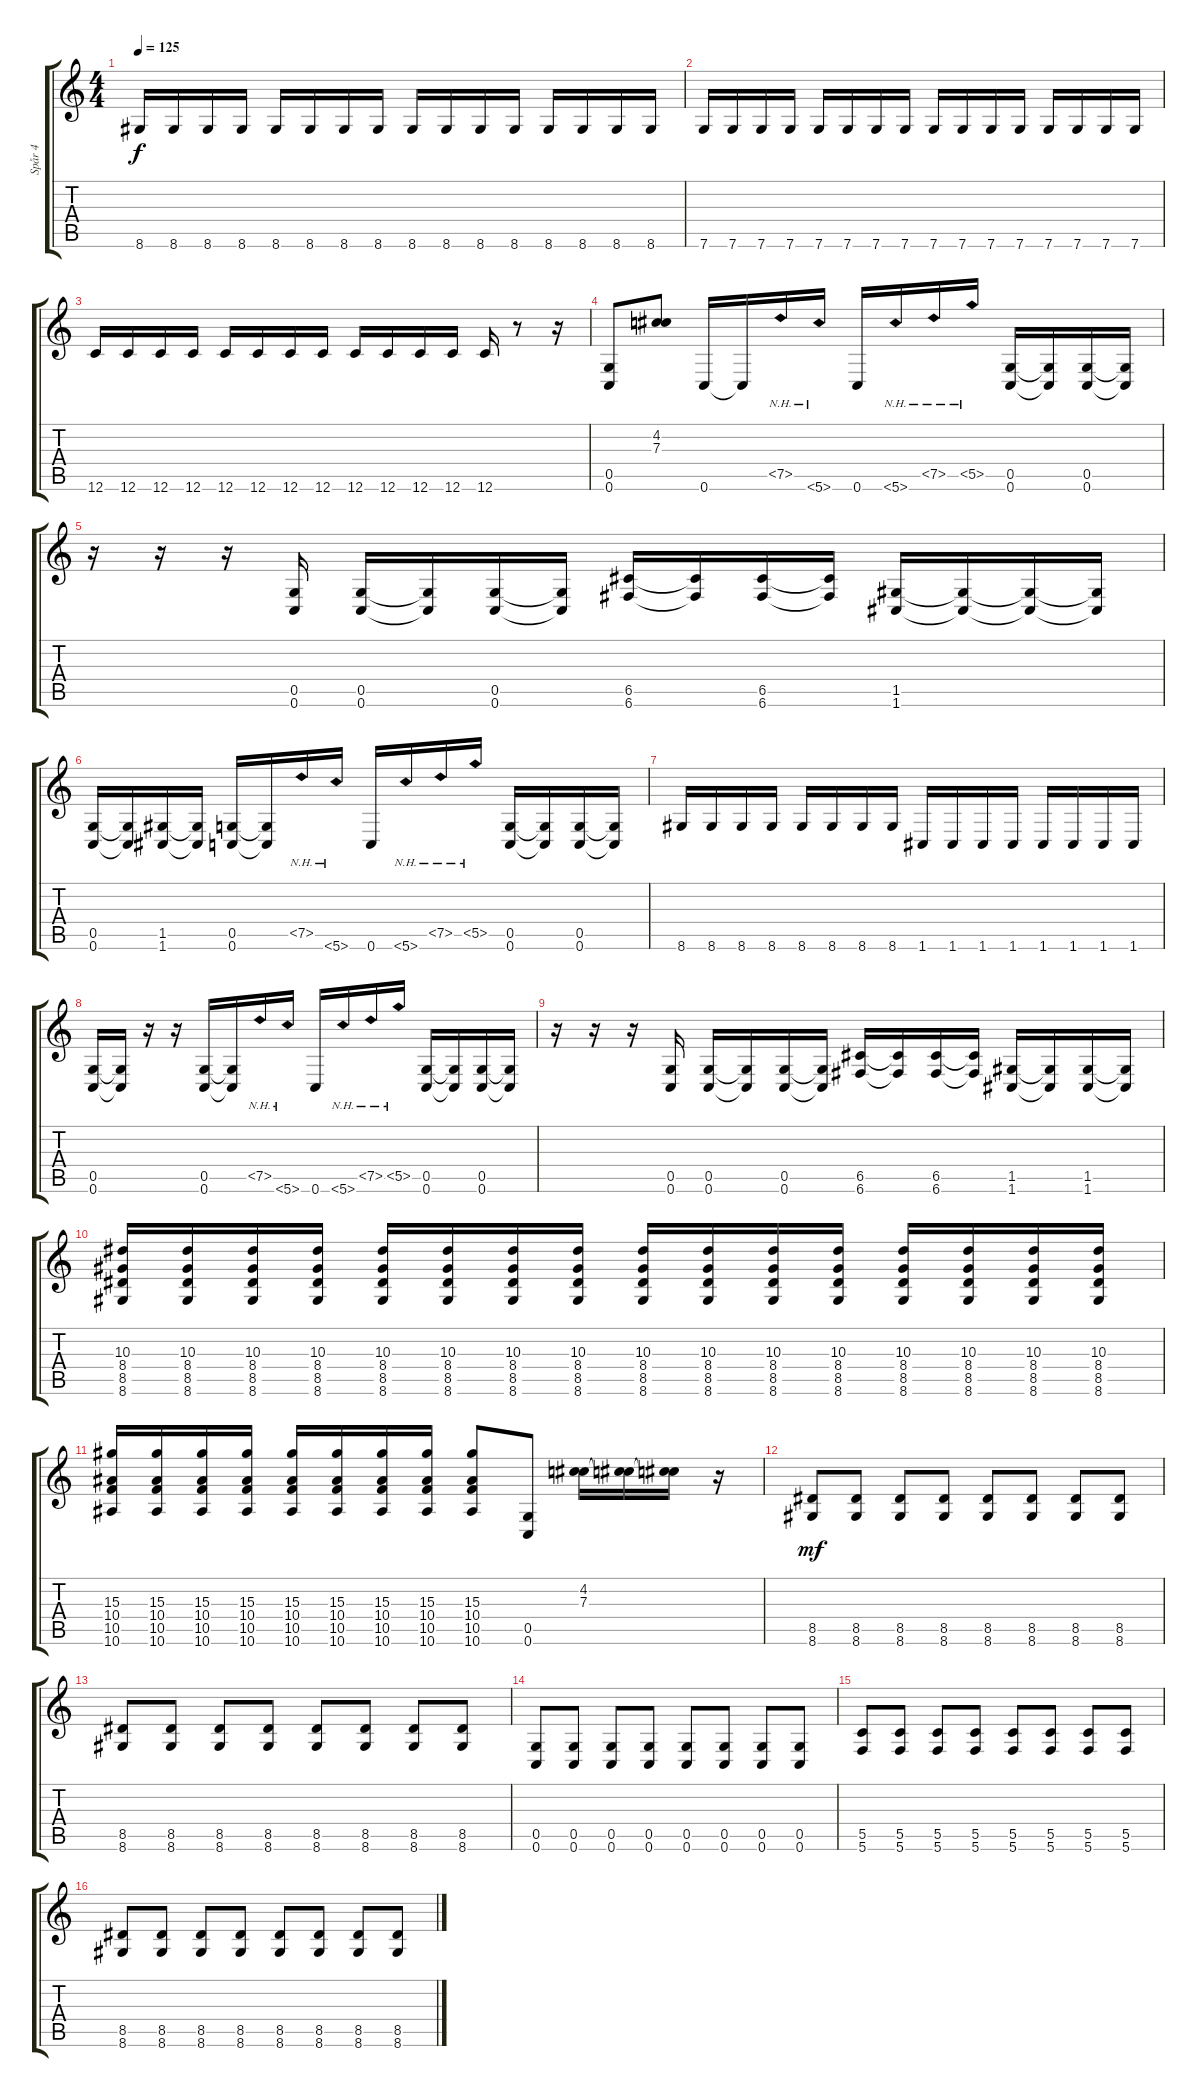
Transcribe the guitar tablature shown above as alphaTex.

\track ("Spår 4" "Spår 4") {instrument distortionguitar}
\staff {score tabs}
\tuning (D4 A3 F3 C3 G2 C2) {hide}
\ts (4 4)
\tempo 125
\clef g2
\ks c
8.6.16{dy f} 8.6.16 8.6.16 8.6.16 8.6.16 8.6.16 8.6.16 8.6.16 8.6.16 8.6.16 8.6.16 8.6.16 8.6.16 8.6.16 8.6.16 8.6.16 |
7.6.16 7.6.16 7.6.16 7.6.16 7.6.16 7.6.16 7.6.16 7.6.16 7.6.16 7.6.16 7.6.16 7.6.16 7.6.16 7.6.16 7.6.16 7.6.16 |
12.6.16 12.6.16 12.6.16 12.6.16 12.6.16 12.6.16 12.6.16 12.6.16 12.6.16 12.6.16 12.6.16 12.6.16 12.6.16 r.8 r.16 |
(0.5 0.6).8 (4.2 7.3).8 0.6.16 0.6{t}.16 7.5{nh}.16 5.6{nh}.16 0.6.16 5.6{nh}.16 7.5{nh}.16 5.5{nh}.16 (0.5 0.6).16 (0.5{t} 0.6{t}).16 (0.5 0.6).16 (0.5{t} 0.6{t}).16 |
r.16 r.16 r.16 (0.5 0.6).16 (0.5 0.6).16 (0.5{t} 0.6{t}).16 (0.5 0.6).16 (0.5{t} 0.6{t}).16 (6.5 6.6).16 (6.5{t} 6.6{t}).16 (6.5 6.6).16 (6.5{t} 6.6{t}).16 (1.5 1.6).16 (1.5{t} 1.6{t}).16 (1.5{t} 1.6{t}).16 (1.5{t} 1.6{t}).16 |
(0.5 0.6).16 (0.5{t} 0.6{t}).16 (1.5 1.6).16 (1.5{t} 1.6{t}).16 (0.5 0.6).16 (0.5{t} 0.6{t}).16 7.5{nh}.16 5.6{nh}.16 0.6.16 5.6{nh}.16 7.5{nh}.16 5.5{nh}.16 (0.5 0.6).16 (0.5{t} 0.6{t}).16 (0.5 0.6).16 (0.5{t} 0.6{t}).16 |
8.6.16 8.6.16 8.6.16 8.6.16 8.6.16 8.6.16 8.6.16 8.6.16 1.6.16 1.6.16 1.6.16 1.6.16 1.6.16 1.6.16 1.6.16 1.6.16 |
(0.5 0.6).16 (0.5{t} 0.6{t}).16 r.16 r.16 (0.5 0.6).16 (0.5{t} 0.6{t}).16 7.5{nh}.16 5.6{nh}.16 0.6.16 5.6{nh}.16 7.5{nh}.16 5.5{nh}.16 (0.5 0.6).16 (0.5{t} 0.6{t}).16 (0.5 0.6).16 (0.5{t} 0.6{t}).16 |
r.16 r.16 r.16 (0.5 0.6).16 (0.5 0.6).16 (0.5{t} 0.6{t}).16 (0.5 0.6).16 (0.5{t} 0.6{t}).16 (6.5 6.6).16 (6.5{t} 6.6{t}).16 (6.5 6.6).16 (6.5{t} 6.6{t}).16 (1.5 1.6).16 (1.5{t} 1.6{t}).16 (1.5 1.6).16 (1.5{t} 1.6{t}).16 |
(10.3 8.4 8.5 8.6).16 (10.3 8.4 8.5 8.6).16 (10.3 8.4 8.5 8.6).16 (10.3 8.4 8.5 8.6).16 (10.3 8.4 8.5 8.6).16 (10.3 8.4 8.5 8.6).16 (10.3 8.4 8.5 8.6).16 (10.3 8.4 8.5 8.6).16 (10.3 8.4 8.5 8.6).16 (10.3 8.4 8.5 8.6).16 (10.3 8.4 8.5 8.6).16 (10.3 8.4 8.5 8.6).16 (10.3 8.4 8.5 8.6).16 (10.3 8.4 8.5 8.6).16 (10.3 8.4 8.5 8.6).16 (10.3 8.4 8.5 8.6).16 |
(15.3 10.4 10.5 10.6).16 (15.3 10.4 10.5 10.6).16 (15.3 10.4 10.5 10.6).16 (15.3 10.4 10.5 10.6).16 (15.3 10.4 10.5 10.6).16 (15.3 10.4 10.5 10.6).16 (15.3 10.4 10.5 10.6).16 (15.3 10.4 10.5 10.6).16 (15.3 10.4 10.5 10.6).8 (0.5 0.6).8 (4.2 7.3).16 (4.2{t} 7.3{t}).16 (4.2{t} 7.3{t}).16 r.16 |
(8.5 8.6).8{dy mf} (8.5 8.6).8 (8.5 8.6).8 (8.5 8.6).8 (8.5 8.6).8 (8.5 8.6).8 (8.5 8.6).8 (8.5 8.6).8 |
(8.5 8.6).8 (8.5 8.6).8 (8.5 8.6).8 (8.5 8.6).8 (8.5 8.6).8 (8.5 8.6).8 (8.5 8.6).8 (8.5 8.6).8 |
(0.5 0.6).8 (0.5 0.6).8 (0.5 0.6).8 (0.5 0.6).8 (0.5 0.6).8 (0.5 0.6).8 (0.5 0.6).8 (0.5 0.6).8 |
(5.5 5.6).8 (5.5 5.6).8 (5.5 5.6).8 (5.5 5.6).8 (5.5 5.6).8 (5.5 5.6).8 (5.5 5.6).8 (5.5 5.6).8 |
(8.5 8.6).8 (8.5 8.6).8 (8.5 8.6).8 (8.5 8.6).8 (8.5 8.6).8 (8.5 8.6).8 (8.5 8.6).8 (8.5 8.6).8
